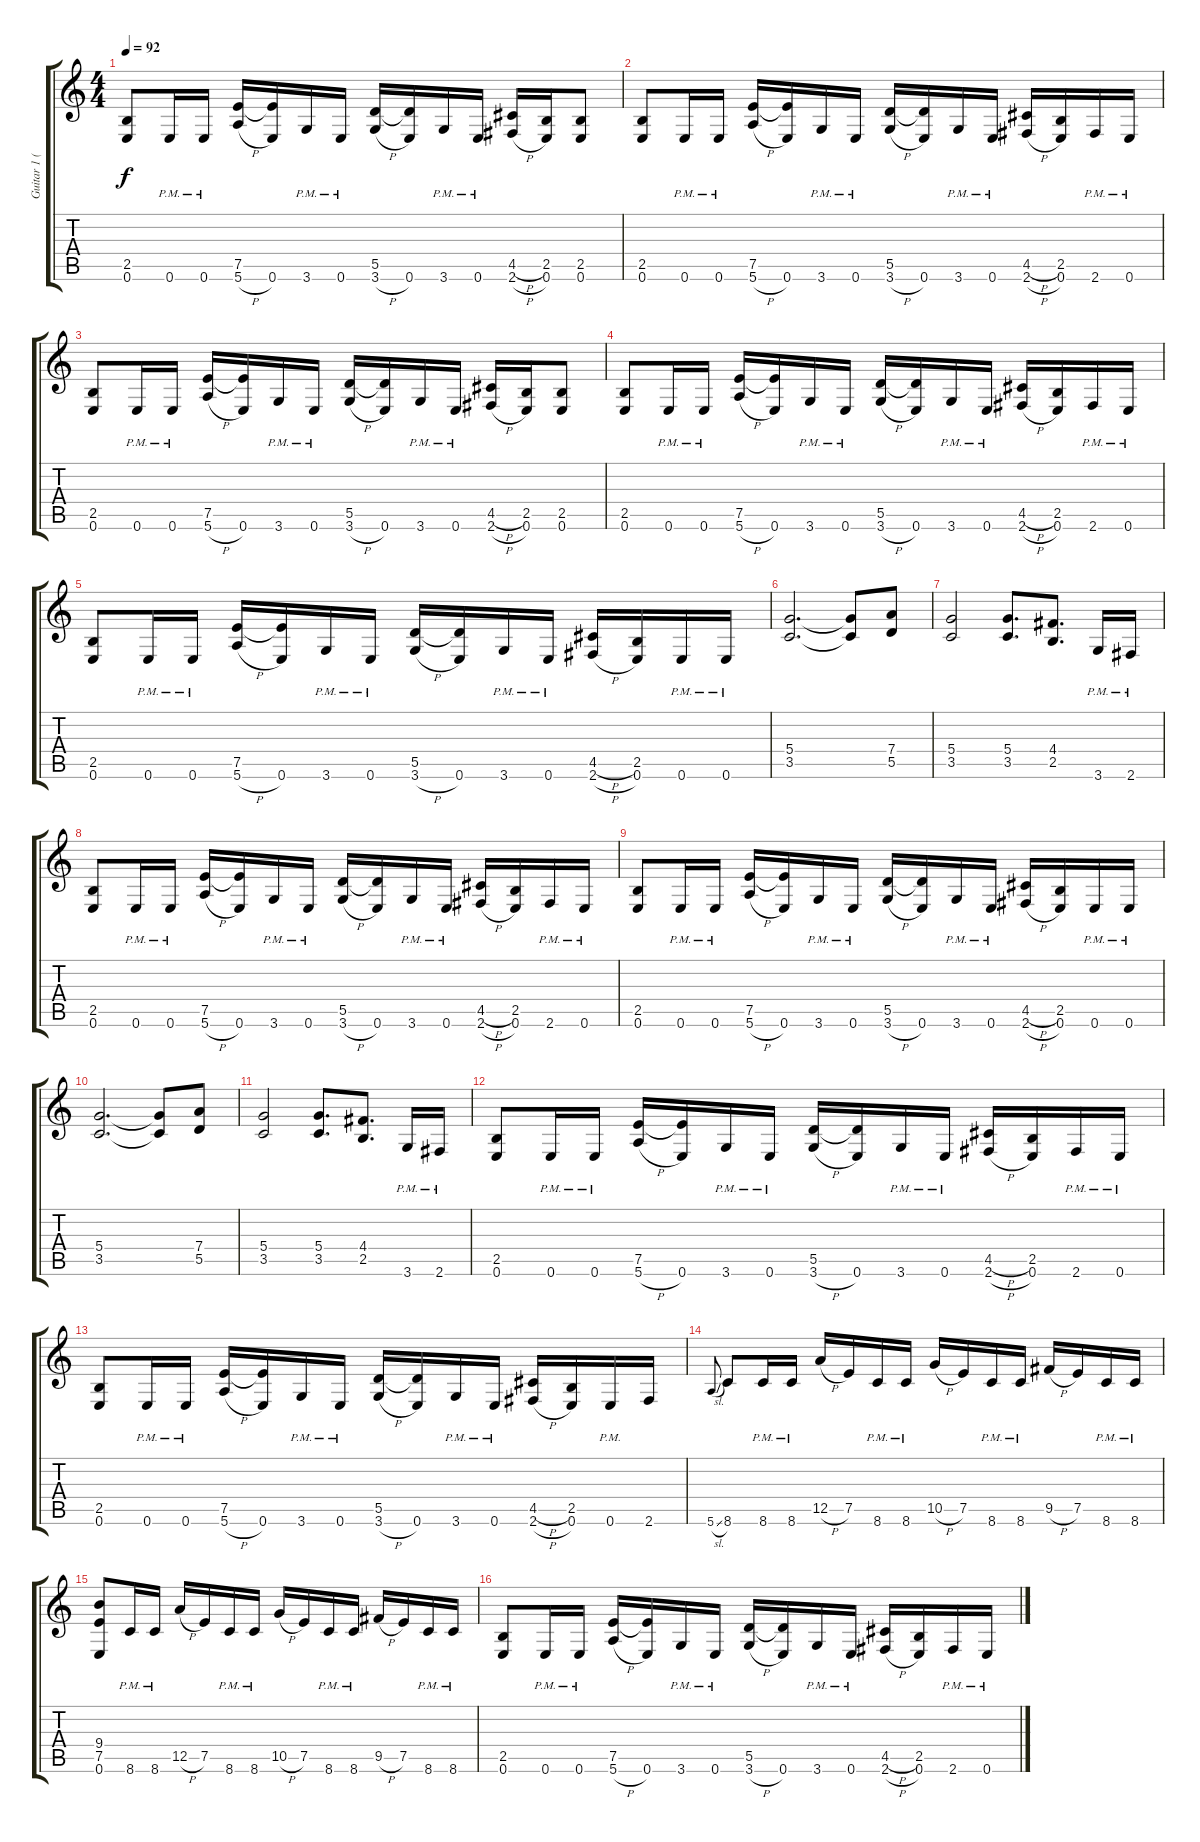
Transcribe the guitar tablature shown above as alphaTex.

\track ("Guitar 1 (Distortion)" "Guitar 1 (") {instrument distortionguitar}
\staff {score tabs}
\tuning (E4 B3 G3 D3 A2 E2) {hide}
\ts (4 4)
\tempo 92
\clef g2
\ks c
(2.5 0.6).8{dy f} 0.6{pm}.16 0.6{pm}.16 (7.5 5.6{h}).16 (7.5{t} 0.6).16 3.6{pm}.16 0.6{pm}.16 (5.5 3.6{h}).16 (5.5{t} 0.6).16 3.6{pm}.16 0.6{pm}.16 (4.5{h} 2.6{h}).16 (2.5 0.6).16 (2.5 0.6).8 |
(2.5 0.6).8 0.6{pm}.16 0.6{pm}.16 (7.5 5.6{h}).16 (7.5{t} 0.6).16 3.6{pm}.16 0.6{pm}.16 (5.5 3.6{h}).16 (5.5{t} 0.6).16 3.6{pm}.16 0.6{pm}.16 (4.5{h} 2.6{h}).16 (2.5 0.6).16 2.6{pm}.16 0.6{pm}.16 |
(2.5 0.6).8 0.6{pm}.16 0.6{pm}.16 (7.5 5.6{h}).16 (7.5{t} 0.6).16 3.6{pm}.16 0.6{pm}.16 (5.5 3.6{h}).16 (5.5{t} 0.6).16 3.6{pm}.16 0.6{pm}.16 (4.5{h} 2.6{h}).16 (2.5 0.6).16 (2.5 0.6).8 |
(2.5 0.6).8 0.6{pm}.16 0.6{pm}.16 (7.5 5.6{h}).16 (7.5{t} 0.6).16 3.6{pm}.16 0.6{pm}.16 (5.5 3.6{h}).16 (5.5{t} 0.6).16 3.6{pm}.16 0.6{pm}.16 (4.5{h} 2.6{h}).16 (2.5 0.6).16 2.6{pm}.16 0.6{pm}.16 |
(2.5 0.6).8 0.6{pm}.16 0.6{pm}.16 (7.5 5.6{h}).16 (7.5{t} 0.6).16 3.6{pm}.16 0.6{pm}.16 (5.5 3.6{h}).16 (5.5{t} 0.6).16 3.6{pm}.16 0.6{pm}.16 (4.5{h} 2.6{h}).16 (2.5 0.6).16 0.6{pm}.16 0.6{pm}.16 |
(5.4 3.5).2{d} (5.4{t} 3.5{t}).8 (7.4 5.5).8 |
(5.4 3.5).2 (5.4 3.5).8{d} (4.4 2.5).8{d} 3.6{pm}.16 2.6{pm}.16 |
(2.5 0.6).8 0.6{pm}.16 0.6{pm}.16 (7.5 5.6{h}).16 (7.5{t} 0.6).16 3.6{pm}.16 0.6{pm}.16 (5.5 3.6{h}).16 (5.5{t} 0.6).16 3.6{pm}.16 0.6{pm}.16 (4.5{h} 2.6{h}).16 (2.5 0.6).16 2.6{pm}.16 0.6{pm}.16 |
(2.5 0.6).8 0.6{pm}.16 0.6{pm}.16 (7.5 5.6{h}).16 (7.5{t} 0.6).16 3.6{pm}.16 0.6{pm}.16 (5.5 3.6{h}).16 (5.5{t} 0.6).16 3.6{pm}.16 0.6{pm}.16 (4.5{h} 2.6{h}).16 (2.5 0.6).16 0.6{pm}.16 0.6{pm}.16 |
(5.4 3.5).2{d} (5.4{t} 3.5{t}).8 (7.4 5.5).8 |
(5.4 3.5).2 (5.4 3.5).8{d} (4.4 2.5).8{d} 3.6{pm}.16 2.6{pm}.16 |
(2.5 0.6).8 0.6{pm}.16 0.6{pm}.16 (7.5 5.6{h}).16 (7.5{t} 0.6).16 3.6{pm}.16 0.6{pm}.16 (5.5 3.6{h}).16 (5.5{t} 0.6).16 3.6{pm}.16 0.6{pm}.16 (4.5{h} 2.6{h}).16 (2.5 0.6).16 2.6{pm}.16 0.6{pm}.16 |
(2.5 0.6).8 0.6{pm}.16 0.6{pm}.16 (7.5 5.6{h}).16 (7.5{t} 0.6).16 3.6{pm}.16 0.6{pm}.16 (5.5 3.6{h}).16 (5.5{t} 0.6).16 3.6{pm}.16 0.6{pm}.16 (4.5{h} 2.6{h}).16 (2.5 0.6).16 0.6{pm}.16 2.6.16 |
5.6{sl}.8{gr onbeat} 8.6.8 8.6{pm}.16 8.6{pm}.16 12.5{h}.16 7.5.16 8.6{pm}.16 8.6{pm}.16 10.5{h}.16 7.5.16 8.6{pm}.16 8.6{pm}.16 9.5{h}.16 7.5.16 8.6{pm}.16 8.6{pm}.16 |
(9.4 7.5 0.6).8 8.6{pm}.16 8.6{pm}.16 12.5{h}.16 7.5.16 8.6{pm}.16 8.6{pm}.16 10.5{h}.16 7.5.16 8.6{pm}.16 8.6{pm}.16 9.5{h}.16 7.5.16 8.6{pm}.16 8.6{pm}.16 |
(2.5 0.6).8 0.6{pm}.16 0.6{pm}.16 (7.5 5.6{h}).16 (7.5{t} 0.6).16 3.6{pm}.16 0.6{pm}.16 (5.5 3.6{h}).16 (5.5{t} 0.6).16 3.6{pm}.16 0.6{pm}.16 (4.5{h} 2.6{h}).16 (2.5 0.6).16 2.6{pm}.16 0.6{pm}.16
